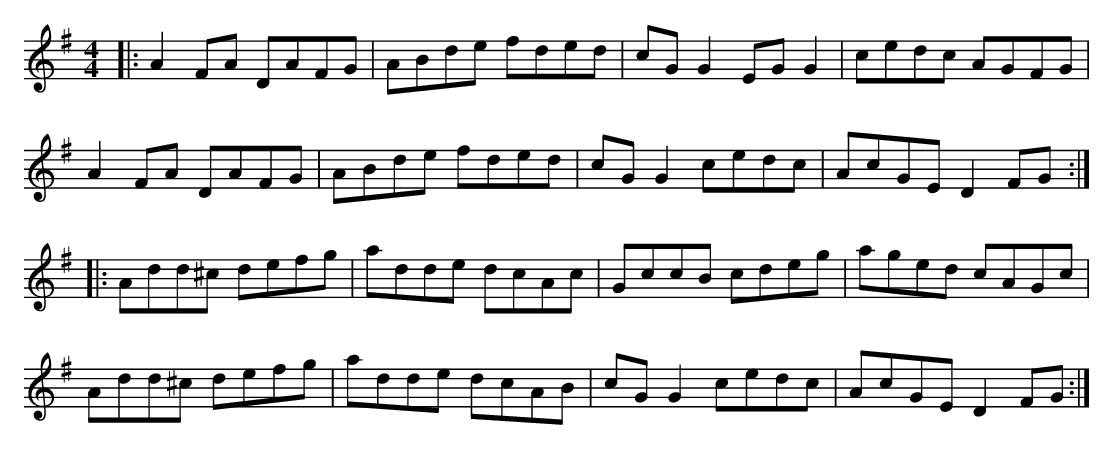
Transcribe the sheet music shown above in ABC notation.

X:1
M:4/4
K:Dmix
|:A2FA DAFG|ABde fded|cGG2 EGG2|cedc AGFG|
A2FA DAFG|ABde fded|cGG2 cedc|AcGE D2FG:|
|:Add^c defg|adde dcAc|GccB cdeg|aged cAGc|
Add^c defg|adde dcAB|cGG2 cedc|AcGE D2FG:|
